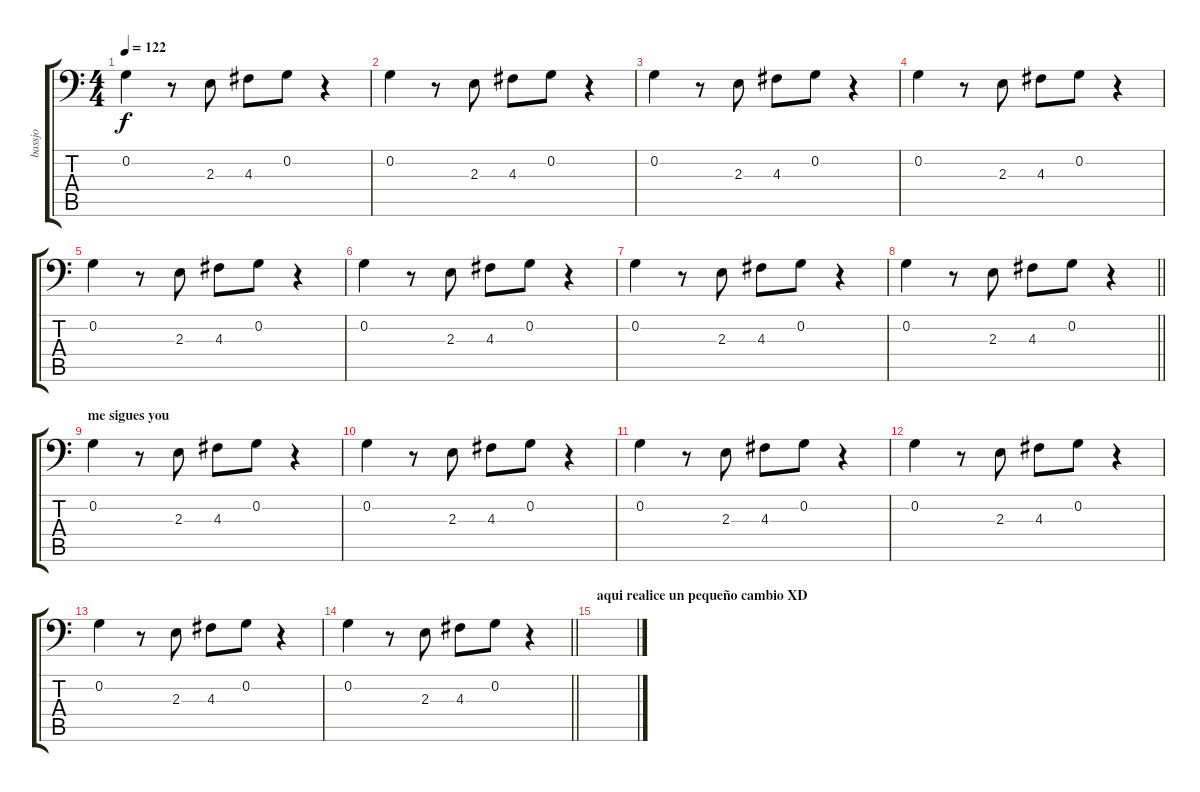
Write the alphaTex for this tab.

\track ("bassjo" "bassjo") {instrument synthbass1}
\staff {score tabs}
\tuning (C3 G2 D2 A1 E1 B0) {hide}
\ts (4 4)
\tempo 122
\clef f4
\ks c
0.2.4{dy f} r.8 2.3.8 4.3.8 0.2.8 r.4 |
0.2.4 r.8 2.3.8 4.3.8 0.2.8 r.4 |
0.2.4 r.8 2.3.8 4.3.8 0.2.8 r.4 |
0.2.4 r.8 2.3.8 4.3.8 0.2.8 r.4 |
0.2.4 r.8 2.3.8 4.3.8 0.2.8 r.4 |
0.2.4 r.8 2.3.8 4.3.8 0.2.8 r.4 |
0.2.4 r.8 2.3.8 4.3.8 0.2.8 r.4 |
\barLineRight lightlight
0.2.4 r.8 2.3.8 4.3.8 0.2.8 r.4 |
\section ("" "me sigues you")
0.2.4 r.8 2.3.8 4.3.8 0.2.8 r.4 |
0.2.4 r.8 2.3.8 4.3.8 0.2.8 r.4 |
0.2.4 r.8 2.3.8 4.3.8 0.2.8 r.4 |
0.2.4 r.8 2.3.8 4.3.8 0.2.8 r.4 |
0.2.4 r.8 2.3.8 4.3.8 0.2.8 r.4 |
\barLineRight lightlight
0.2.4 r.8 2.3.8 4.3.8 0.2.8 r.4 |
\section ("" "aqui realice un pequeño cambio XD")
